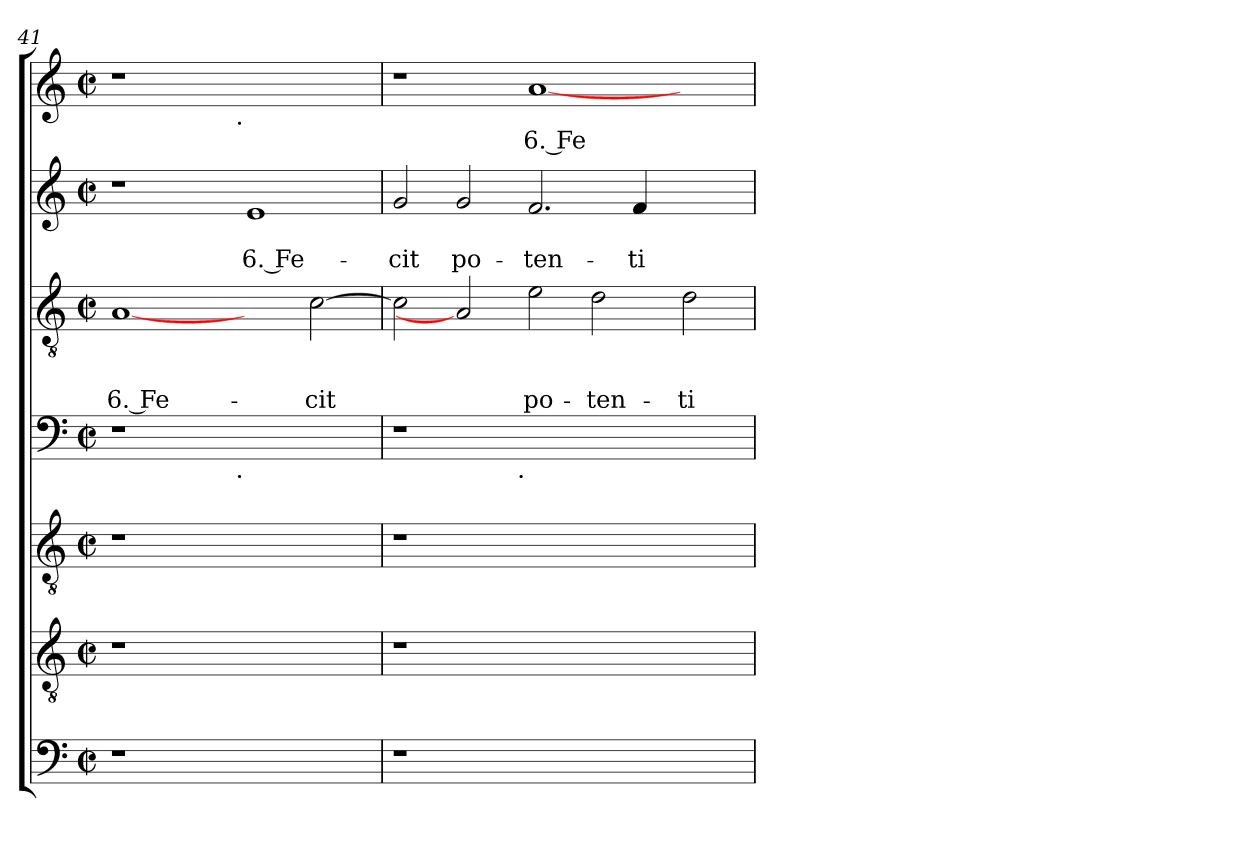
**kern	**kern	**kern	**kern	**kern	**text	**text	**text	**kern	**text	**text	**kern	**text
*part7	*part6	*part5	*part4	*part3	*part3	*part3	*part3	*part2	*part2	*part2	*part1	*part1
*staff7	*staff6	*staff5	*staff4	*staff3	*staff3	*staff3	*staff3	*staff2	*staff2	*staff2	*staff1	*staff1
!!LO:PB:g=z
*clefF4	*clefGv2	*clefGv2	*clefF4	*clefGv2	*	*	*	*clefG2	*	*	*clefG2	*
*k[]	*k[]	*k[]	*k[]	*k[]	*	*	*	*k[]	*	*	*k[]	*
*C:	*C:	*C:	*C:	*C:	*	*	*	*C:	*	*	*C:	*
*M2/2	*M2/2	*M2/2	*M2/2	*M2/2	*	*	*	*M2/2	*	*	*M2/2	*
*met(c|)	*met(c|)	*met(c|)	*met(c|)	*met(c|)	*	*	*	*met(c|)	*	*	*met(c|)	*
=41	=41	=41	=41	=41	=41	=41	=41	=41	=41	=41	=41	=41
!	!	!	!	!	!	!	!LO:LY:b:rj	!	!	!	!	!
*	*	*	*^	*	*	*	*	*	*	*	*^	*
1r	1r	1r	1r	2ryy	[1A	.	.	6. Fe-	1r	.	.	1r	2ryy	.
.	.	.	.	4...ryy	.	.	.	.	.	.	.	.	4...ryy	.
!	!	!	!	!	!	!	!	!	!	!	!	!	!LO:TX:b:t=.	!
!	!	!	!	!LO:TX:b:t=.	!	!	!	!	!	!	!	!	!	!
.	.	.	.	1ryy	.	.	.	.	.	.	.	.	1ryy	.
!	!	!	!	!	!	!	!	!	!	!	!LO:LY:b:rj	!	!	!
1ryy	1ryy	1ryy	1ryy	.	2ryy	.	.	.	1e	.	6. Fe-	1ryy	.	.
!	!	!	!	!	!	!	!	!LO:LY:b	!	!	!	!	!	!
.	.	.	.	.	[>2c\	.	.	-cit	.	.	.	.	.	.
.	.	.	.	32ryy	.	.	.	.	.	.	.	.	32ryy	.
=42	=42	=42	=42	=42	=42	=42	=42	=42	=42	=42	=42	=42	=42	=42
!	!	!	!	!	!	!	!	!	!	!	!LO:LY:b	!	!	!
*	*	*	*	*	*	*	*	*	*	*	*	*v	*v	*
1r	1r	1r	1r	2ryy	2c\]	.	.	.	2g/	.	-cit	1r	.
!	!	!	!	!	!	!	!	!	!	!	!LO:LY:b	!	!
.	.	.	.	4...ryy	2A]	.	.	.	2g/	.	po-	.	.
!	!	!	!	!LO:TX:b:t=.	!	!	!	!	!	!	!	!	!
.	.	.	.	1ryy	.	.	.	.	.	.	.	.	.
!	!	!	!	!	!	!	!	!LO:LY:b	!	!	!LO:LY:b:rj	!	!LO:LY:b:rj
1.ryy	1.ryy	1.ryy	1.ryy	.	2e\	.	.	po-	2.f/	.	-ten-	[<1a	6. Fe-
!	!	!	!	!	!	!	!	!LO:LY:b	!	!	!	!	!
.	.	.	.	.	2d\	.	.	-ten-	.	.	.	.	.
!	!	!	!	!	!	!	!	!	!	!	!LO:LY:b	!	!
.	.	.	.	.	.	.	.	.	4f/	.	-ti-	.	.
.	.	.	.	2ryy	.	.	.	.	.	.	.	.	.
!	!	!	!	!	!	!	!	!LO:LY:b:rj	!	!	!	!	!
.	.	.	.	.	2d\	.	.	-ti-	2ryy	.	.	2ryy	.
.	.	.	.	32ryy	.	.	.	.	.	.	.	.	.
*	*	*	*v	*v	*	*	*	*	*	*	*	*	*
=	=	=	=	=	=	=	=	=	=	=	=	=
*-	*-	*-	*-	*-	*-	*-	*-	*-	*-	*-	*-	*-
